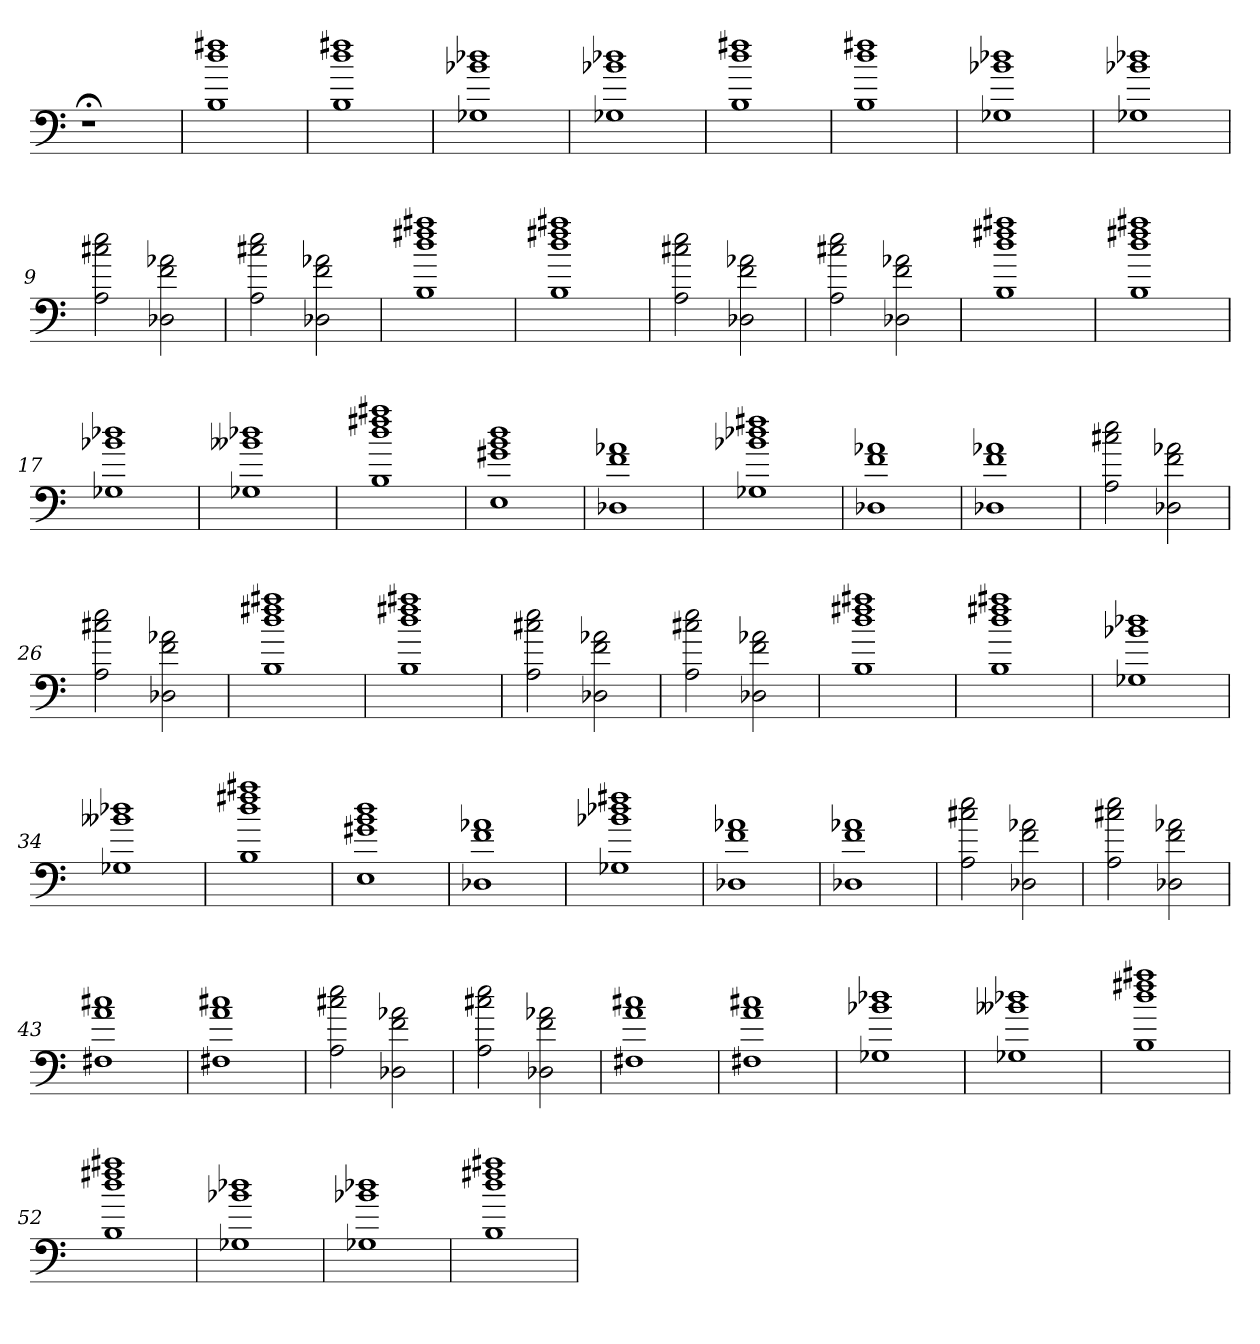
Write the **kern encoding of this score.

**kern
*part1
*staff1
=
1r;<
=1
1B 1dd 1ff#X
=2
1B 1dd 1ff#X
=3
1G-X 1b-X 1dd-X
=4
1G-X 1b-X 1dd-X
=5
1B 1dd 1ff#X
=6
1B 1dd 1ff#X
=7
1G-X 1b-X 1dd-X
=8
1G-X 1b-X 1dd-X
=9
2A 2cc#X 2ee
2D-X 2f 2a-X
=10
2A 2cc#X 2ee
2D-X 2f 2a-X
=11
1B 1dd 1ff#X 1aa#X
=12
1B 1dd 1ff#X 1aa#X
=13
2A 2cc#X 2ee
2D-X 2f 2a-X
=14
2A 2cc#X 2ee
2D-X 2f 2a-X
=15
1B 1dd 1ff#X 1aa#X
=16
1B 1dd 1ff#X 1aa#X
=17
1G-X 1b-X 1dd-X
=18
1G-X 1b--X 1dd-X
=19
1B 1dd 1ff#X 1aa#X
=20
1E 1g#X 1b 1dd
=21
1D-X 1f 1a-X
=22
1G-X 1b-X 1dd-X 1ff#X
=23
1D-X 1f 1a-X
=24
1D-X 1f 1a-X
=25
2A 2cc#X 2ee
2D-X 2f 2a-X
=26
2A 2cc#X 2ee
2D-X 2f 2a-X
=27
1B 1dd 1ff#X 1aa#X
=28
1B 1dd 1ff#X 1aa#X
=29
2A 2cc#X 2ee
2D-X 2f 2a-X
=30
2A 2cc#X 2ee
2D-X 2f 2a-X
=31
1B 1dd 1ff#X 1aa#X
=32
1B 1dd 1ff#X 1aa#X
=33
1G-X 1b-X 1dd-X
=34
1G-X 1b--X 1dd-X
=35
1B 1dd 1ff#X 1aa#X
=36
1E 1g#X 1b 1dd
=37
1D-X 1f 1a-X
=38
1G-X 1b-X 1dd-X 1ff#X
=39
1D-X 1f 1a-X
=40
1D-X 1f 1a-X
=41
2A 2cc#X 2ee
2D-X 2f 2a-X
=42
2A 2cc#X 2ee
2D-X 2f 2a-X
=43
1F#X 1a 1cc#X
=44
1F#X 1a 1cc#X
=45
2A 2cc#X 2ee
2D-X 2f 2a-X
=46
2A 2cc#X 2ee
2D-X 2f 2a-X
=47
1F#X 1a 1cc#X
=48
1F#X 1a 1cc#X
=49
1G-X 1b-X 1dd-X
=50
1G-X 1b--X 1dd-X
=51
1B 1dd 1ff#X 1aa#X
=52
1B 1dd 1ff#X 1aa#X
=53
1G-X 1b-X 1dd-X
=54
1G-X 1b-X 1dd-X
=55
1B 1dd 1ff#X 1aa#X
=
*-
